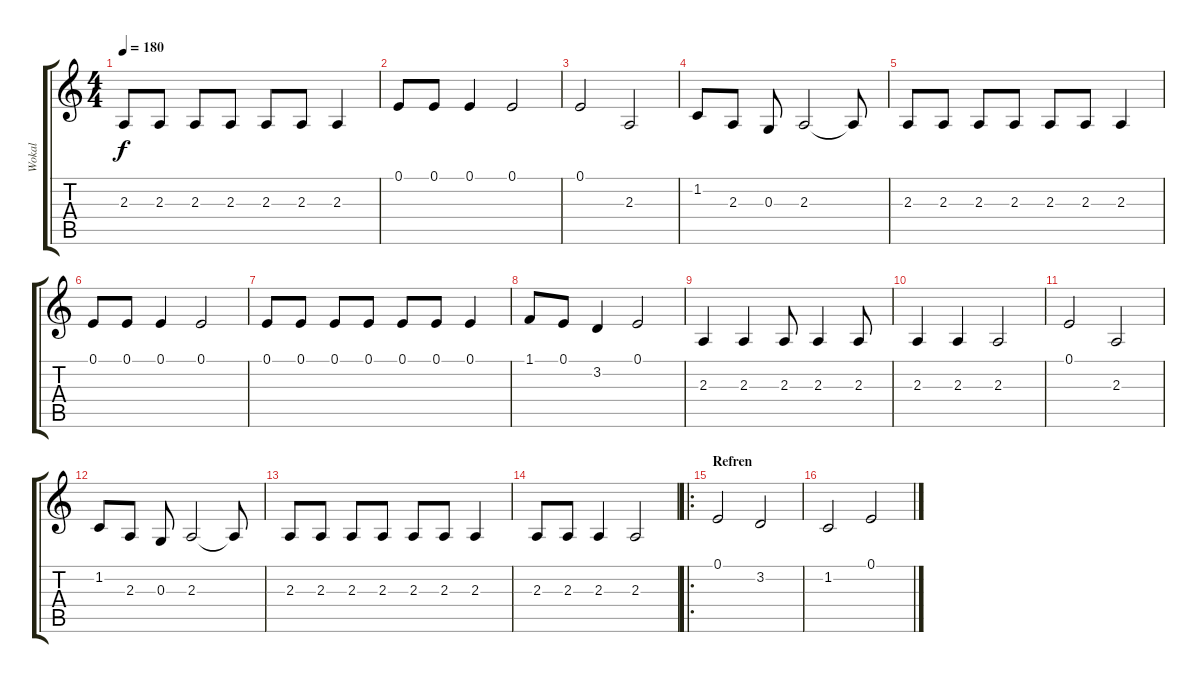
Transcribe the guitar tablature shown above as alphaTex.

\track ("Wokal" "Wokal") {instrument oboe}
\staff {score tabs}
\tuning (E4 B3 G3 D3 A2 E2) {hide}
\ts (4 4)
\tempo 180
\clef g2
\ks c
2.3.8{dy f} 2.3.8 2.3.8 2.3.8 2.3.8 2.3.8 2.3.4 |
0.1.8 0.1.8 0.1.4 0.1.2 |
0.1.2 2.3.2 |
1.2.8 2.3.8 0.3.8 2.3.2 2.3{t}.8 |
2.3.8 2.3.8 2.3.8 2.3.8 2.3.8 2.3.8 2.3.4 |
0.1.8 0.1.8 0.1.4 0.1.2 |
0.1.8 0.1.8 0.1.8 0.1.8 0.1.8 0.1.8 0.1.4 |
1.1.8 0.1.8 3.2.4 0.1.2 |
2.3.4 2.3.4 2.3.8 2.3.4 2.3.8 |
2.3.4 2.3.4 2.3.2 |
0.1.2 2.3.2 |
1.2.8 2.3.8 0.3.8 2.3.2 2.3{t}.8 |
2.3.8 2.3.8 2.3.8 2.3.8 2.3.8 2.3.8 2.3.4 |
2.3.8 2.3.8 2.3.4 2.3.2 |
\ro
\section ("" "Refren")
0.1.2 3.2.2 |
1.2.2 0.1.2
